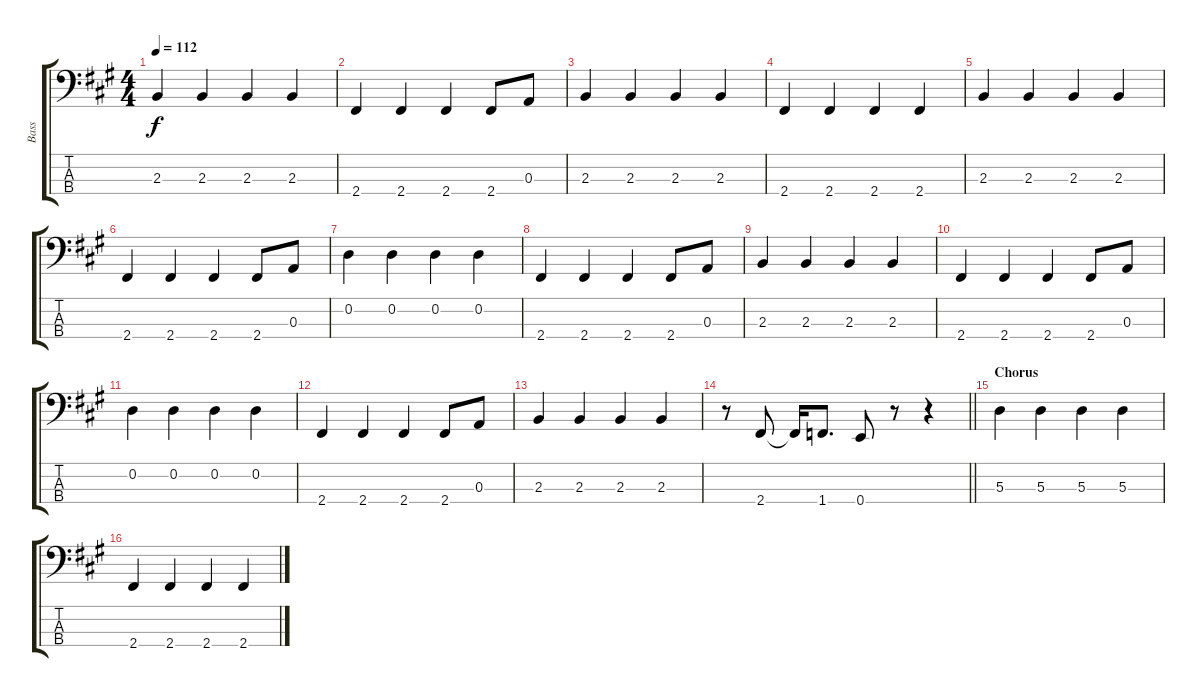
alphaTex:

\track ("Bass" "Bass") {instrument electricbassfinger}
\staff {score tabs}
\tuning (G2 D2 A1 E1) {hide}
\ts (4 4)
\tempo 112
\clef f4
\ks a
2.3.4{dy f} 2.3.4 2.3.4 2.3.4 |
2.4.4 2.4.4 2.4.4 2.4.8 0.3.8 |
2.3.4 2.3.4 2.3.4 2.3.4 |
2.4.4 2.4.4 2.4.4 2.4.4 |
2.3.4 2.3.4 2.3.4 2.3.4 |
2.4.4 2.4.4 2.4.4 2.4.8 0.3.8 |
0.2.4 0.2.4 0.2.4 0.2.4 |
2.4.4 2.4.4 2.4.4 2.4.8 0.3.8 |
2.3.4 2.3.4 2.3.4 2.3.4 |
2.4.4 2.4.4 2.4.4 2.4.8 0.3.8 |
0.2.4 0.2.4 0.2.4 0.2.4 |
2.4.4 2.4.4 2.4.4 2.4.8 0.3.8 |
2.3.4 2.3.4 2.3.4 2.3.4 |
\barLineRight lightlight
r.8 2.4.8 2.4{t}.16 1.4.8{d} 0.4.8 r.8 r.4 |
\section ("" "Chorus")
5.3.4 5.3.4 5.3.4 5.3.4 |
2.4.4 2.4.4 2.4.4 2.4.4
